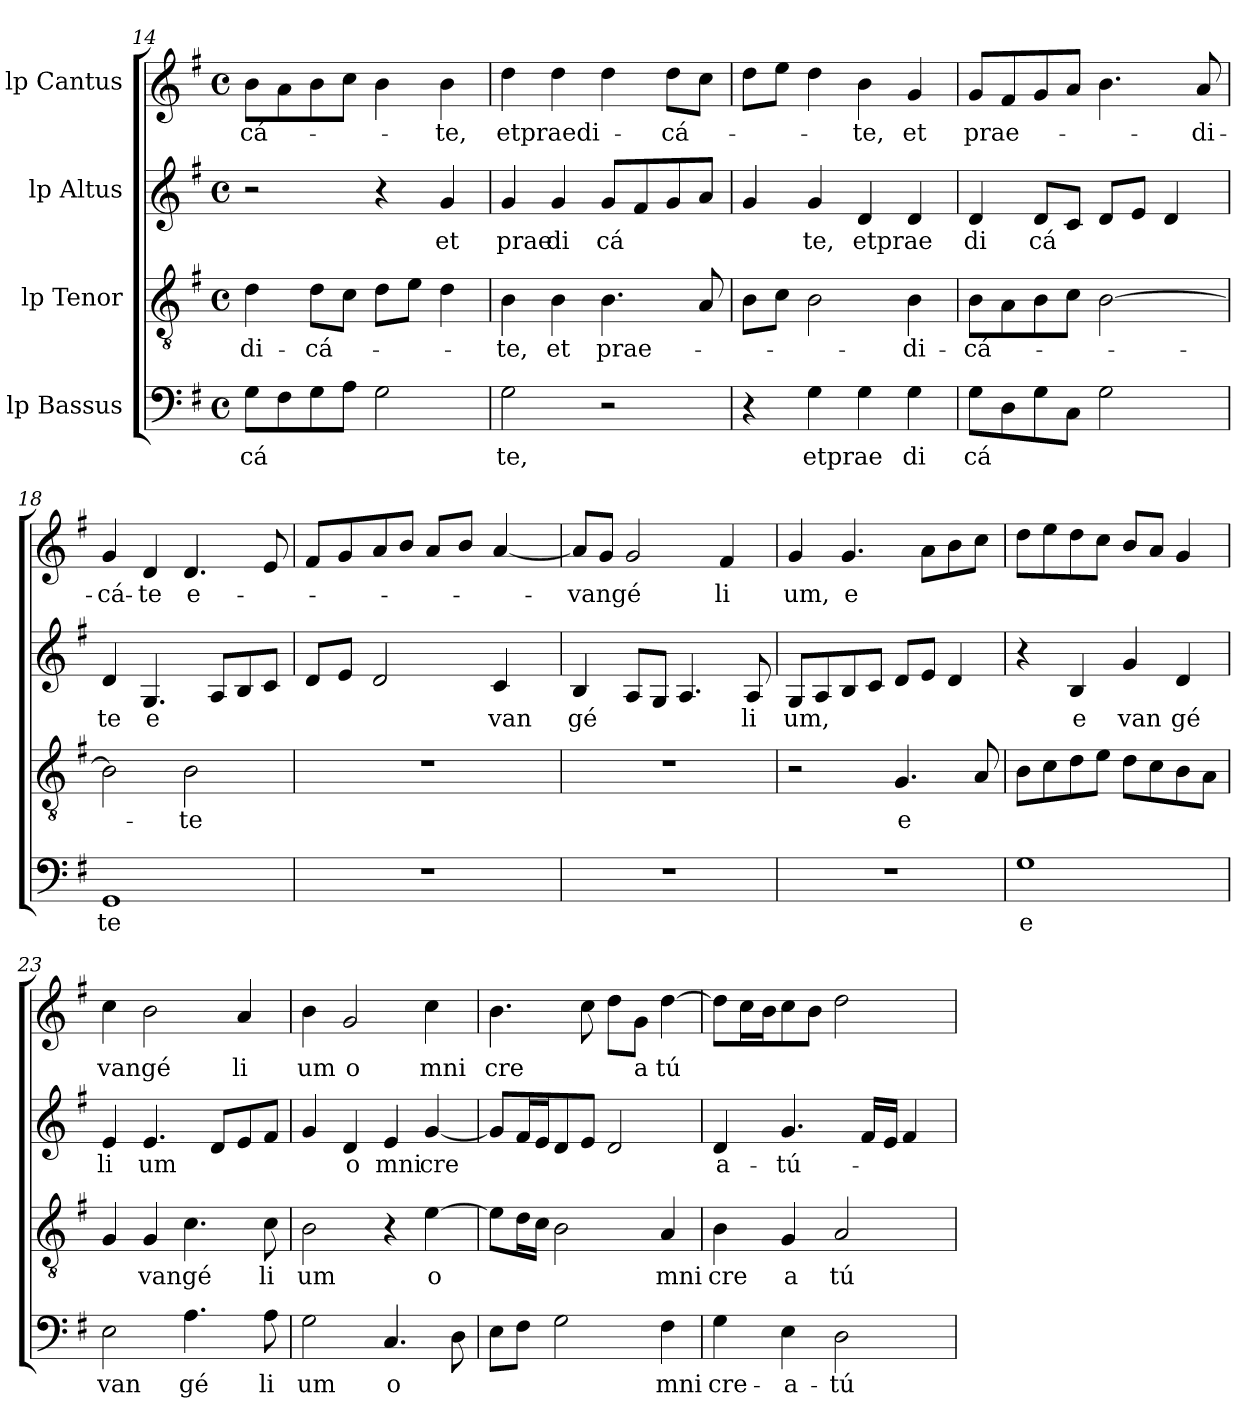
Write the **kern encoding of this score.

**kern	**text	**kern	**text	**kern	**text	**kern	**text
*part4	*part4	*part3	*part3	*part2	*part2	*part1	*part1
*staff4	*staff4	*staff3	*staff3	*staff2	*staff2	*staff1	*staff1
*I"lp Bassus	*	*I"lp Tenor	*	*I"lp Altus	*	*I"lp Cantus	*
*clefF4	*	*clefGv2	*	*clefG2	*	*clefG2	*
*k[f#]	*	*k[f#]	*	*k[f#]	*	*k[f#]	*
*G:	*	*G:	*	*G:	*	*G:	*
*M4/4	*	*M4/4	*	*M4/4	*	*M4/4	*
*met(c)	*	*met(c)	*	*met(c)	*	*met(c)	*
=14	=14	=14	=14	=14	=14	=14	=14
!	!LO:LY:b:cj	!	!LO:LY:b:cj	!	!	!	!LO:LY:b:cj
8G\L	cá	4d\	-di-	2r	.	8b\L	-cá-
8F#\	.	.	.	.	.	8a\	.
!	!	!	!LO:LY:b:cj	!	!	!	!
8G\	.	8d\L	-cá-	.	.	8b\	.
8A\J	.	8c\J	.	.	.	8cc\J	.
2G\	.	8d\L	.	4r	.	4b\	.
.	.	8e\J	.	.	.	.	.
!	!	!	!	!	!LO:LY:b:cj	!	!LO:LY:b:cj
.	.	4d\	.	4g/	et	4b\	-te,
=15	=15	=15	=15	=15	=15	=15	=15
!	!LO:LY:b:cj	!	!LO:LY:b:cj	!	!LO:LY:b:cj	!	!LO:LY:b
2G\	te,	4B\	-te,	4g/	prae	4dd\	etpraedi-
!	!	!	!LO:LY:b:cj	!	!LO:LY:b:cj	!	!
.	.	4B\	et	4g/	di	4dd\	.
!	!	!	!LO:LY:b	!	!LO:LY:b:cj	!	!
2r	.	4.B\	prae-	8g/L	cá	4dd\	.
.	.	.	.	8f#/	.	.	.
!	!	!	!	!	!	!	!LO:LY:b:cj
.	.	.	.	8g/	.	8dd\L	-cá-
.	.	8A/	.	8a/J	.	8cc\J	.
=16	=16	=16	=16	=16	=16	=16	=16
4r	.	8B\L	.	4g/	.	8dd\L	.
.	.	8c\J	.	.	.	8ee\J	.
!	!LO:LY:b	!	!	!	!LO:LY:b:cj	!	!
4G\	etprae	2B\	.	4g/	te,	4dd\	.
!	!	!	!	!	!LO:LY:b	!	!LO:LY:b:cj
4G\	.	.	.	4d/	etprae	4b\	-te,
!	!LO:LY:b:cj	!	!LO:LY:b:cj	!	!	!	!LO:LY:b:cj
4G\	di	4B\	-di-	4d/	.	4g/	et
=17	=17	=17	=17	=17	=17	=17	=17
!	!LO:LY:b:cj	!	!LO:LY:b:cj	!	!LO:LY:b:cj	!	!LO:LY:b
8G\L	cá	8B\L	-cá-	4d/	di	8g/L	prae-
8D\	.	8A\	.	.	.	8f#/	.
!	!	!	!	!	!LO:LY:b:cj	!	!
8G\	.	8B\	.	8d/L	cá	8g/	.
8C\J	.	8c\J	.	8c/J	.	8a/J	.
2G\	.	[>2B\	.	8d/L	.	4.b\	.
.	.	.	.	8e/J	.	.	.
.	.	.	.	4d/	.	.	.
!	!	!	!	!	!	!	!LO:LY:b:cj
.	.	.	.	.	.	8a/	-di-
=18	=18	=18	=18	=18	=18	=18	=18
!	!LO:LY:b:cj	!	!	!	!LO:LY:b:cj	!	!LO:LY:b:cj
1GG	te	2B\]	.	4d/	te	4g/	-cá-
!	!	!	!	!	!LO:LY:b:cj	!	!LO:LY:b:cj
.	.	.	.	4.G/	e	4d/	-te
!	!	!	!LO:LY:b:cj	!	!	!	!LO:LY:b:cj
.	.	2B\	-te	.	.	4.d/	e-
.	.	.	.	8A/L	.	.	.
.	.	.	.	8B/	.	.	.
.	.	.	.	8c/J	.	8e/	.
!!LO:LB:g=z
=19	=19	=19	=19	=19	=19	=19	=19
*	*	*^	*	*^	*	*	*
1r	.	1r	16..ryy	.	8d/L	8ryy	.	8f#/L	.
.	.	.	2ryy	.	.	.	.	.	.
.	.	.	.	.	8e/J	32.ryy	.	8g/	.
.	.	.	.	.	.	2ryy	.	.	.
.	.	.	.	.	2d/	.	.	8a/	.
.	.	.	.	.	.	.	.	8b/J	.
.	.	.	.	.	.	.	.	8a/L	.
.	.	.	4ryy	.	.	.	.	.	.
.	.	.	.	.	.	.	.	8b/J	.
.	.	.	.	.	.	4ryy	.	.	.
!	!	!	!	!	!	!	!LO:LY:b:cj	!	!
.	.	.	.	.	4c/	.	van	[<4a/	.
.	.	.	8ryy	.	.	.	.	.	.
.	.	.	.	.	.	16ryy	.	.	.
.	.	.	64ryy	.	.	64ryy	.	.	.
=20	=20	=20	=20	=20	=20	=20	=20	=20	=20
!	!	!	!	!	!	!	!LO:LY:b:cj	!	!LO:LY:b
*	*	*v	*v	*	*	*	*	*	*
*	*	*	*	*v	*v	*	*	*
1r	.	1r	.	4B/	gé	8a/L]	-vangé
.	.	.	.	.	.	8g/J	.
.	.	.	.	8A/L	.	2g/	.
.	.	.	.	8G/J	.	.	.
.	.	.	.	4.A/	.	.	.
!	!	!	!	!	!	!	!LO:LY:b:cj
.	.	.	.	.	.	4f#/	li
!	!	!	!	!	!LO:LY:b:cj	!	!
.	.	.	.	8A/	li	.	.
=21	=21	=21	=21	=21	=21	=21	=21
!	!	!	!	!	!LO:LY:b	!	!LO:LY:b:cj
1r	.	2r	.	8G/L	um,	4g/	um,
.	.	.	.	8A/	.	.	.
!	!	!	!	!	!	!	!LO:LY:b:cj
.	.	.	.	8B/	.	4.g/	e
.	.	.	.	8c/J	.	.	.
!	!	!	!LO:LY:b:cj	!	!	!	!
.	.	4.G/	e	8d/L	.	.	.
.	.	.	.	8e/J	.	8a\L	.
.	.	.	.	4d/	.	8b\	.
.	.	8A/	.	.	.	8cc\J	.
=22	=22	=22	=22	=22	=22	=22	=22
!	!LO:LY:b:cj	!	!	!	!	!	!
1G	e	8B\L	.	4r	.	8dd\L	.
.	.	8c\	.	.	.	8ee\	.
!	!	!	!	!	!LO:LY:b:cj	!	!
.	.	8d\	.	4B/	e	8dd\	.
.	.	8e\J	.	.	.	8cc\J	.
!	!	!	!	!	!LO:LY:b:cj	!	!
.	.	8d\L	.	4g/	van	8b/L	.
.	.	8c\	.	.	.	8a/J	.
!	!	!	!	!	!LO:LY:b:cj	!	!
.	.	8B\	.	4d/	gé	4g/	.
.	.	8A\J	.	.	.	.	.
=23	=23	=23	=23	=23	=23	=23	=23
!	!LO:LY:b:cj	!	!	!	!LO:LY:b:cj	!	!LO:LY:b:cj
2E\	van	4G/	.	4e/	li	4cc\	vangé
!	!	!	!LO:LY:b:cj	!	!LO:LY:b	!	!
.	.	4G/	vangé	4.e/	um	2b\	.
!	!LO:LY:b:cj	!	!	!	!	!	!
4.A\	gé	4.c\	.	.	.	.	.
.	.	.	.	8d/L	.	.	.
!	!	!	!	!	!	!	!LO:LY:b:cj
.	.	.	.	8e/	.	4a/	li
!	!LO:LY:b:cj	!	!LO:LY:b:cj	!	!	!	!
8A\	li	8c\	li	8f#/J	.	.	.
=24	=24	=24	=24	=24	=24	=24	=24
!	!LO:LY:b:cj	!	!LO:LY:b:cj	!	!	!	!LO:LY:b:cj
2G\	um	2B\	um	4g/	.	4b\	um
!	!	!	!	!	!LO:LY:b:cj	!	!LO:LY:b:cj
.	.	.	.	4d/	o	2g/	o
!	!LO:LY:b:cj	!	!	!	!LO:LY:b:cj	!	!
4.C/	o	4r	.	4e/	mni	.	.
!	!	!	!LO:LY:b:cj	!	!LO:LY:b	!	!LO:LY:b:cj
.	.	[>4e\	o	[<4g/	cre	4cc\	mni
8D\	.	.	.	.	.	.	.
=25	=25	=25	=25	=25	=25	=25	=25
!	!	!	!	!	!	!	!LO:LY:b
8E\L	.	8e\L]	.	8g/L]	.	4.b\	cre
8F#\J	.	16d\	.	16f#/	.	.	.
.	.	16c\J	.	16e/	.	.	.
2G\	.	2B\	.	8d/	.	.	.
.	.	.	.	8e/J	.	8cc\	.
.	.	.	.	2d/	.	8dd\L	.
!	!	!	!	!	!	!	!LO:LY:b:cj
.	.	.	.	.	.	8g\J	a
!	!LO:LY:b:cj	!	!LO:LY:b:cj	!	!	!	!LO:LY:b:cj
4F#\	mni	4A/	mni	.	.	[>4dd\	tú
!!LO:PB:g=z
=26	=26	=26	=26	=26	=26	=26	=26
!	!LO:LY:b:cj	!	!LO:LY:b:cj	!	!LO:LY:b:cj	!	!
*	*	*	*	*^	*	*	*
4G\	cre-	4B\	cre	4d/	8ryy	a-	8dd\L]	.
.	.	.	.	.	32ryy	.	16cc\	.
.	.	.	.	.	2ryy	.	.	.
.	.	.	.	.	.	.	16b\	.
!	!LO:LY:b:cj	!	!LO:LY:b:cj	!	!	!LO:LY:b:cj	!	!
4E\	-a-	4G/	a	4.g/	.	-tú-	8cc\	.
.	.	.	.	.	.	.	8b\J	.
!	!LO:LY:b:cj	!	!LO:LY:b:cj	!	!	!	!	!
2D\	-tú-	2A/	tú	.	.	.	2dd\	.
.	.	.	.	16f#/L	.	.	.	.
.	.	.	.	.	4ryy	.	.	.
.	.	.	.	16e/J	.	.	.	.
.	.	.	.	4f#/	.	.	.	.
.	.	.	.	.	16.ryy	.	.	.
*	*	*	*	*v	*v	*	*	*
=	=	=	=	=	=	=	=
*-	*-	*-	*-	*-	*-	*-	*-
